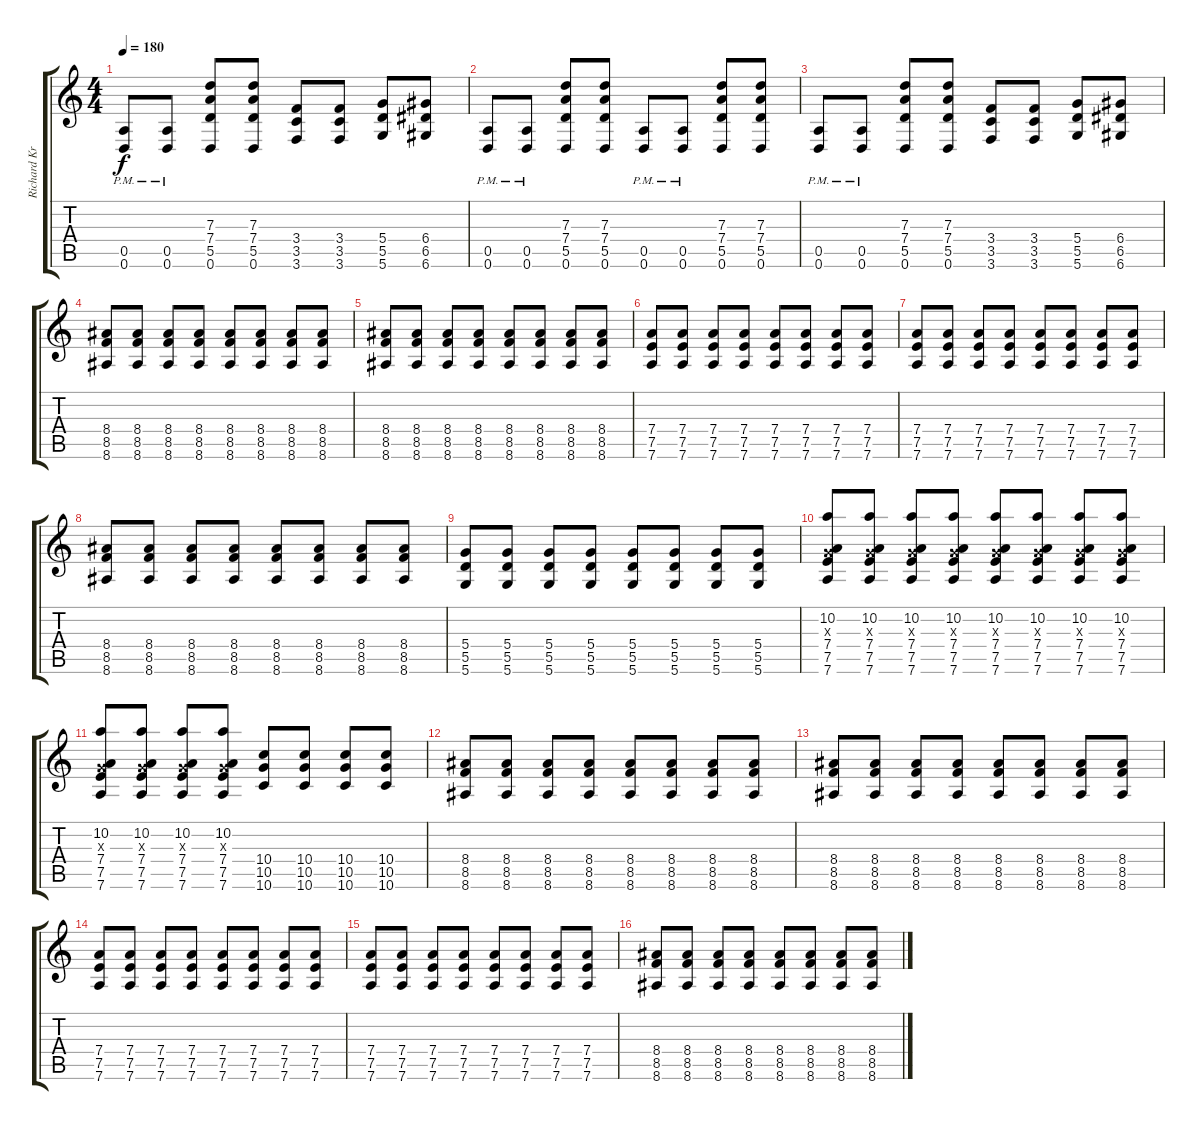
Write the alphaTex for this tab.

\track ("Richard Kruspe" "Richard Kr") {instrument distortionguitar}
\staff {score tabs}
\tuning (E4 B3 G3 D3 A2 D2) {hide}
\ts (4 4)
\tempo 180
\clef g2
\ks c
(0.5{pm} 0.6{pm}).8{dy f} (0.5{pm} 0.6{pm}).8 (7.3 7.4 5.5 0.6).8 (7.3 7.4 5.5 0.6).8 (3.4 3.5 3.6).8 (3.4 3.5 3.6).8 (5.4 5.5 5.6).8 (6.4 6.5 6.6).8 |
(0.5{pm} 0.6{pm}).8 (0.5{pm} 0.6{pm}).8 (7.3 7.4 5.5 0.6).8 (7.3 7.4 5.5 0.6).8 (0.5{pm} 0.6{pm}).8 (0.5{pm} 0.6{pm}).8 (7.3 7.4 5.5 0.6).8 (7.3 7.4 5.5 0.6).8 |
(0.5{pm} 0.6{pm}).8 (0.5{pm} 0.6{pm}).8 (7.3 7.4 5.5 0.6).8 (7.3 7.4 5.5 0.6).8 (3.4 3.5 3.6).8 (3.4 3.5 3.6).8 (5.4 5.5 5.6).8 (6.4 6.5 6.6).8 |
(8.4 8.5 8.6).8 (8.4 8.5 8.6).8 (8.4 8.5 8.6).8 (8.4 8.5 8.6).8 (8.4 8.5 8.6).8 (8.4 8.5 8.6).8 (8.4 8.5 8.6).8 (8.4 8.5 8.6).8 |
(8.4 8.5 8.6).8 (8.4 8.5 8.6).8 (8.4 8.5 8.6).8 (8.4 8.5 8.6).8 (8.4 8.5 8.6).8 (8.4 8.5 8.6).8 (8.4 8.5 8.6).8 (8.4 8.5 8.6).8 |
(7.4 7.5 7.6).8 (7.4 7.5 7.6).8 (7.4 7.5 7.6).8 (7.4 7.5 7.6).8 (7.4 7.5 7.6).8 (7.4 7.5 7.6).8 (7.4 7.5 7.6).8 (7.4 7.5 7.6).8 |
(7.4 7.5 7.6).8 (7.4 7.5 7.6).8 (7.4 7.5 7.6).8 (7.4 7.5 7.6).8 (7.4 7.5 7.6).8 (7.4 7.5 7.6).8 (7.4 7.5 7.6).8 (7.4 7.5 7.6).8 |
(8.4 8.5 8.6).8 (8.4 8.5 8.6).8 (8.4 8.5 8.6).8 (8.4 8.5 8.6).8 (8.4 8.5 8.6).8 (8.4 8.5 8.6).8 (8.4 8.5 8.6).8 (8.4 8.5 8.6).8 |
(5.4 5.5 5.6).8 (5.4 5.5 5.6).8 (5.4 5.5 5.6).8 (5.4 5.5 5.6).8 (5.4 5.5 5.6).8 (5.4 5.5 5.6).8 (5.4 5.5 5.6).8 (5.4 5.5 5.6).8 |
(10.2 0.3{x} 7.4 7.5 7.6).8 (10.2 0.3{x} 7.4 7.5 7.6).8 (10.2 0.3{x} 7.4 7.5 7.6).8 (10.2 0.3{x} 7.4 7.5 7.6).8 (10.2 0.3{x} 7.4 7.5 7.6).8 (10.2 0.3{x} 7.4 7.5 7.6).8 (10.2 0.3{x} 7.4 7.5 7.6).8 (10.2 0.3{x} 7.4 7.5 7.6).8 |
(10.2 0.3{x} 7.4 7.5 7.6).8 (10.2 0.3{x} 7.4 7.5 7.6).8 (10.2 0.3{x} 7.4 7.5 7.6).8 (10.2 0.3{x} 7.4 7.5 7.6).8 (10.4 10.5 10.6).8 (10.4 10.5 10.6).8 (10.4 10.5 10.6).8 (10.4 10.5 10.6).8 |
(8.4 8.5 8.6).8 (8.4 8.5 8.6).8 (8.4 8.5 8.6).8 (8.4 8.5 8.6).8 (8.4 8.5 8.6).8 (8.4 8.5 8.6).8 (8.4 8.5 8.6).8 (8.4 8.5 8.6).8 |
(8.4 8.5 8.6).8 (8.4 8.5 8.6).8 (8.4 8.5 8.6).8 (8.4 8.5 8.6).8 (8.4 8.5 8.6).8 (8.4 8.5 8.6).8 (8.4 8.5 8.6).8 (8.4 8.5 8.6).8 |
(7.4 7.5 7.6).8 (7.4 7.5 7.6).8 (7.4 7.5 7.6).8 (7.4 7.5 7.6).8 (7.4 7.5 7.6).8 (7.4 7.5 7.6).8 (7.4 7.5 7.6).8 (7.4 7.5 7.6).8 |
(7.4 7.5 7.6).8 (7.4 7.5 7.6).8 (7.4 7.5 7.6).8 (7.4 7.5 7.6).8 (7.4 7.5 7.6).8 (7.4 7.5 7.6).8 (7.4 7.5 7.6).8 (7.4 7.5 7.6).8 |
(8.4 8.5 8.6).8 (8.4 8.5 8.6).8 (8.4 8.5 8.6).8 (8.4 8.5 8.6).8 (8.4 8.5 8.6).8 (8.4 8.5 8.6).8 (8.4 8.5 8.6).8 (8.4 8.5 8.6).8
